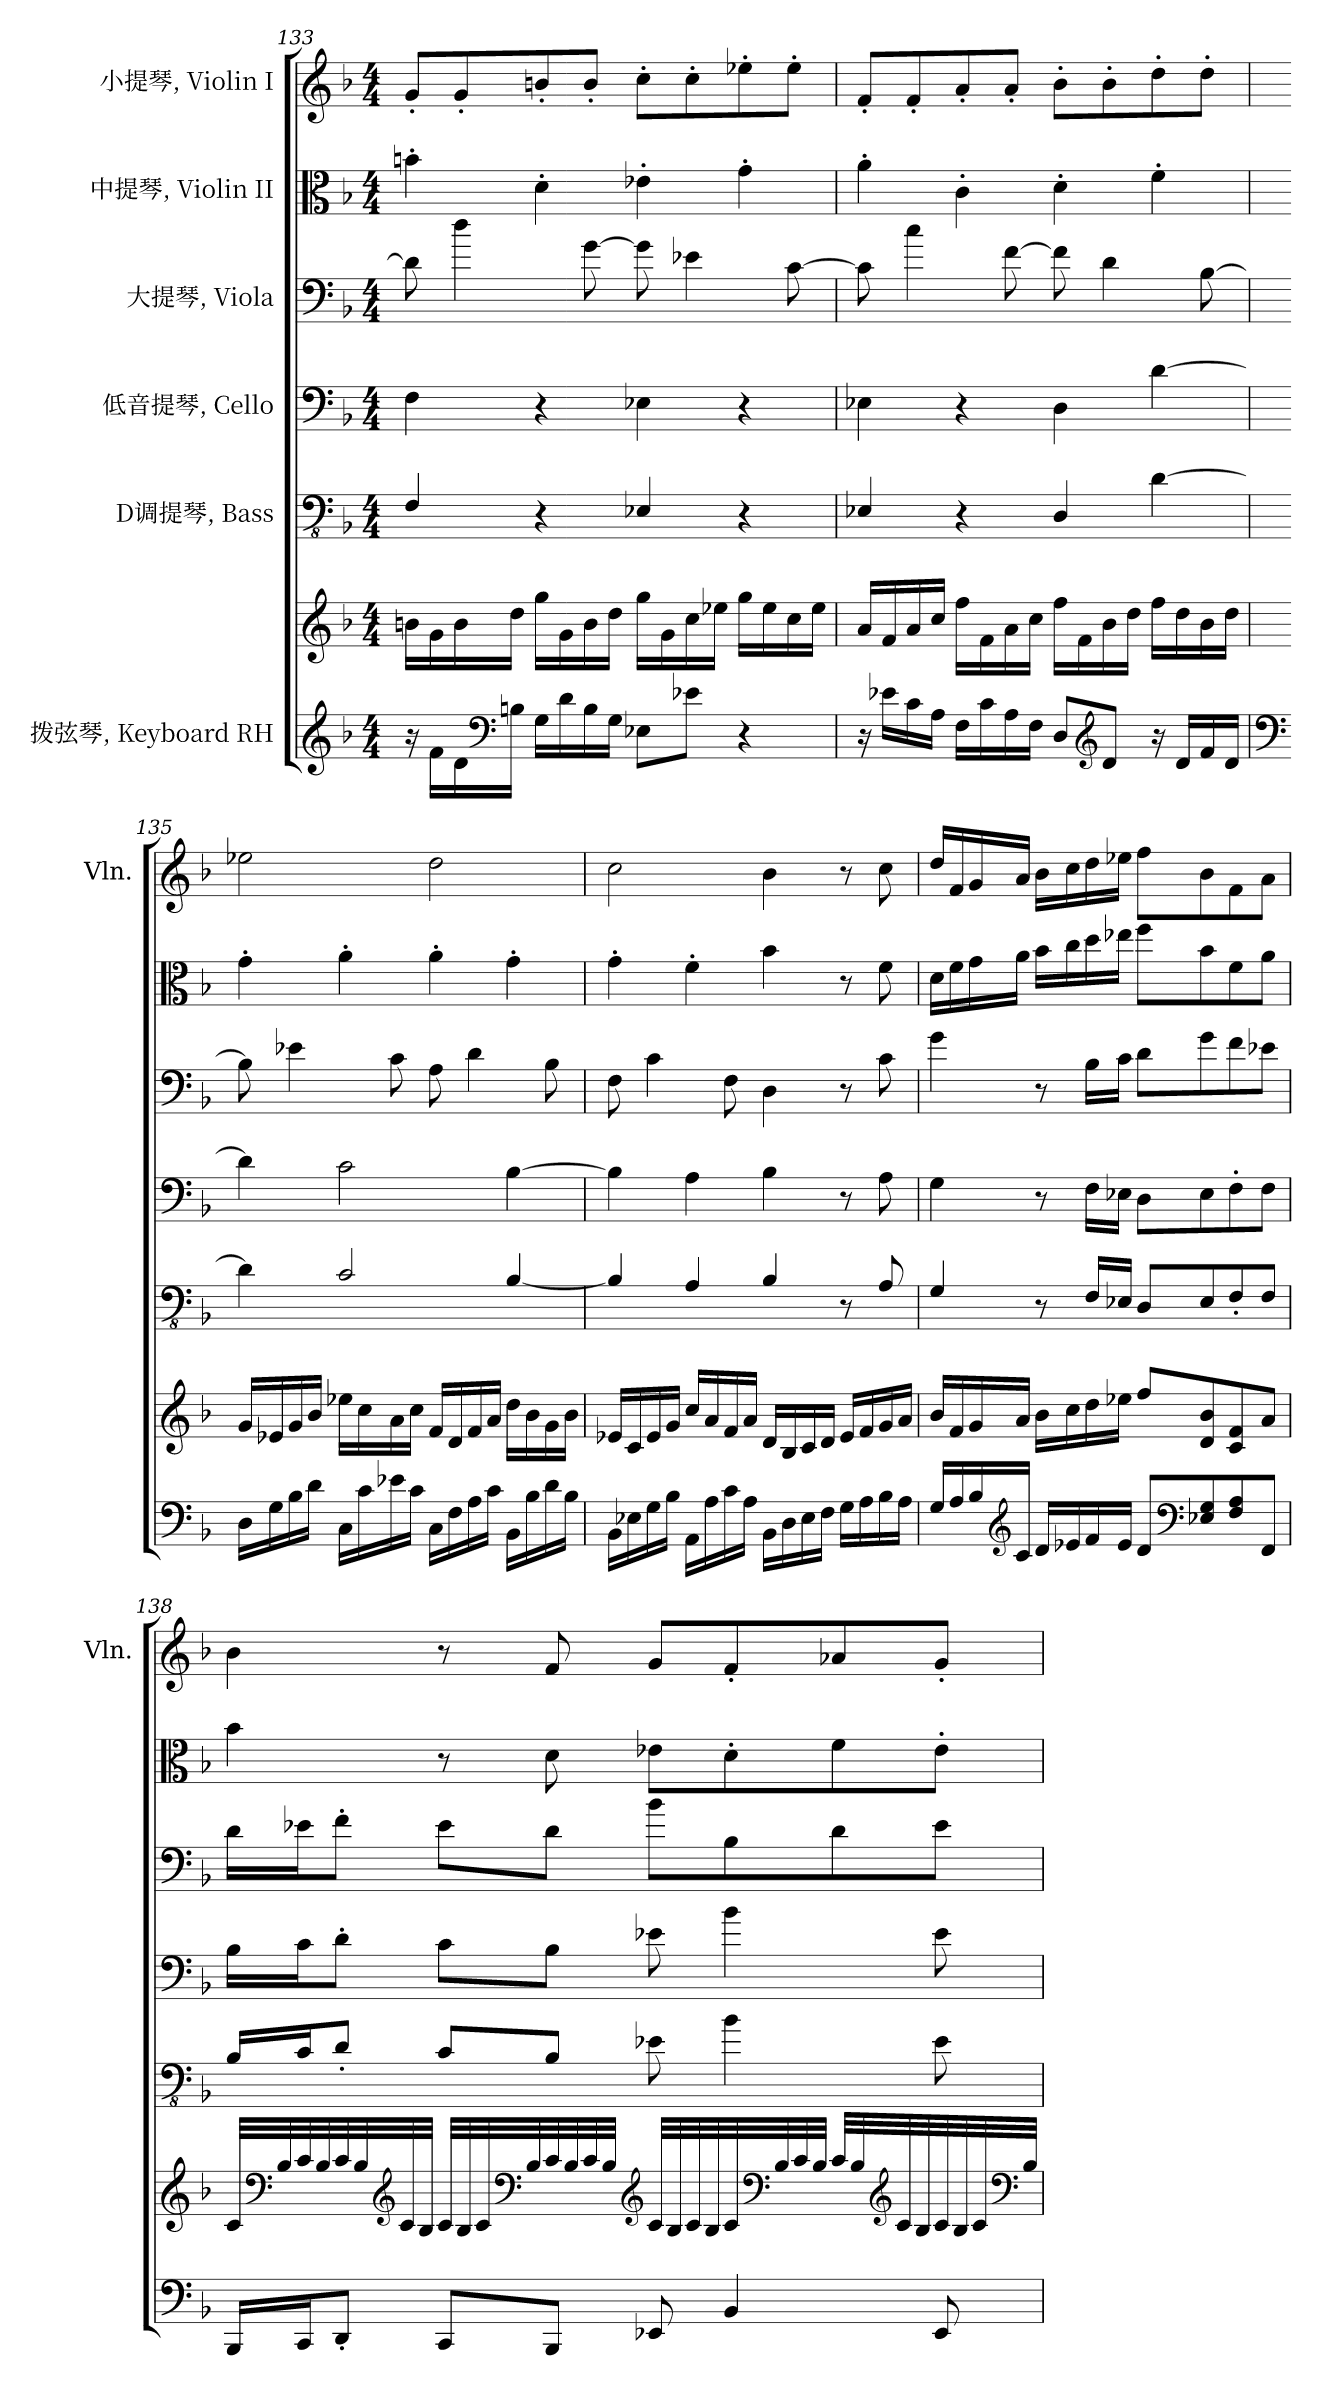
**kern	**kern	**kern	**kern	**kern	**kern	**kern
*part6	*part6	*part5	*part4	*part3	*part2	*part1
*staff7	*staff6	*staff5	*staff4	*staff3	*staff2	*staff1
*I"拨弦琴, Keyboard RH	*	*I"D调提琴, Bass	*I"低音提琴, Cello	*I"大提琴, Viola	*I"中提琴, Violin II	*I"小提琴, Violin I
*	*	*	*	*	*	*I'Vln.
!!LO:PB:g=z
*clefG2	*clefG2	*clefFv4	*clefF4	*clefF4	*clefC3	*clefG2
*	*	*ITrd7c12	*ITrd7c12	*	*	*
*k[b-]	*k[b-]	*k[b-]	*k[b-]	*k[b-]	*k[b-]	*k[b-]
*M4/4	*M4/4	*M4/4	*M4/4	*M4/4	*M4/4	*M4/4
=133	=133	=133	=133	=133	=133	=133
16r	16bn\LL	4FFF/	4FF\	8d\]	4bn'\	8g'/L
16f\LL	16g\	.	.	.	.	.
16d\	16b\	.	.	4dd\	.	8g'/
*clefF4	*	*	*	*	*	*
16Bn\JJ	16dd\JJ	.	.	.	.	.
16G\LL	16gg\LL	4r	4r	.	4d'\	8bn'/
16d\	16g\	.	.	.	.	.
16B\	16b\	.	.	[8g\	.	8b'/J
16G\JJ	16dd\JJ	.	.	.	.	.
8E-X\L	16gg\LL	4EEE-X/	4EE-X\	8g\]	4e-X'\	8cc'\L
.	16g\	.	.	.	.	.
8e-X\J	16cc\	.	.	4e-X\	.	8cc'\
.	16ee-X\JJ	.	.	.	.	.
4r	16gg\LL	4r	4r	.	4g'\	8ee-X'\
.	16ee-\	.	.	.	.	.
.	16cc\	.	.	[8c\	.	8ee-'\J
.	16ee-\JJ	.	.	.	.	.
=134	=134	=134	=134	=134	=134	=134
16r	16a/LL	4EEE-X/	4EE-X\	8c\]	4a'\	8f'/L
16e-X\LL	16f/	.	.	.	.	.
16c\	16a/	.	.	4cc\	.	8f'/
16A\JJ	16cc/JJ	.	.	.	.	.
16F\LL	16ff\LL	4r	4r	.	4c'\	8a'/
16c\	16f\	.	.	.	.	.
16A\	16a\	.	.	[8f\	.	8a'/J
16F\JJ	16cc\JJ	.	.	.	.	.
8D/L	16ff\LL	4DDD/	4DD\	8f\]	4d'\	8b-'\L
.	16f\	.	.	.	.	.
*clefG2	*	*	*	*	*	*
8d/J	16b-\	.	.	4d\	.	8b-'\
.	16dd\JJ	.	.	.	.	.
16r	16ff\LL	[4DD\	[4D\	.	4f'\	8dd'\
16d/LL	16dd\	.	.	.	.	.
16f/	16b-\	.	.	[8B-\	.	8dd'\J
16d/JJ	16dd\JJ	.	.	.	.	.
!!LO:PB:g=z
=135	=135	=135	=135	=135	=135	=135
*clefF4	*	*	*	*	*	*
16D\LL	16g/LL	4DD\]	4D\]	8B-\]	4g'\	2ee-X\
16G\	16e-X/	.	.	.	.	.
16B-\	16g/	.	.	4e-X\	.	.
16d\JJ	16b-/JJ	.	.	.	.	.
16C\LL	16ee-X\LL	2CC/	2C\	.	4a'\	.
16c\	16cc\	.	.	.	.	.
16e-X\	16a\	.	.	8c\	.	.
16c\JJ	16cc\JJ	.	.	.	.	.
16C\LL	16f/LL	.	.	8A\	4a'\	2dd\
16F\	16d/	.	.	.	.	.
16A\	16f/	.	.	4d\	.	.
16c\JJ	16a/JJ	.	.	.	.	.
16BB-\LL	16dd\LL	[4BBB-/	[4BB-\	.	4g'\	.
16B-\	16b-\	.	.	.	.	.
16d\	16g\	.	.	8B-\	.	.
16B-\JJ	16b-\JJ	.	.	.	.	.
=136	=136	=136	=136	=136	=136	=136
16BB-\LL	16e-X/LL	4BBB-/]	4BB-\]	8F\	4g'\	2cc\
16E-X\	16c/	.	.	.	.	.
16G\	16e-/	.	.	4c\	.	.
16B-\JJ	16g/JJ	.	.	.	.	.
16AA\LL	16cc/LL	4AAA/	4AA\	.	4f'\	.
16A\	16a/	.	.	.	.	.
16c\	16f/	.	.	8F\	.	.
16A\JJ	16a/JJ	.	.	.	.	.
16BB-\LL	16d/LL	4BBB-/	4BB-\	4D\	4b-\	4b-\
16D\	16B-/	.	.	.	.	.
16E-\	16c/	.	.	.	.	.
16F\JJ	16d/JJ	.	.	.	.	.
16G\LL	16e-/LL	8r	8r	8r	8r	8r
16A\	16f/	.	.	.	.	.
16B-\	16g/	8AAA/	8AA\	8c\	8f\	8cc\
16A\JJ	16a/JJ	.	.	.	.	.
!!LO:PB:g=z
=137	=137	=137	=137	=137	=137	=137
16G/LL	16b-/LL	4GGG/	4GG\	4g\	16d\LL	16dd/LL
16A/	16f/	.	.	.	16f\	16f/
16B-/	16g/	.	.	.	16g\	16g/
*clefG2	*	*	*	*	*	*
16c/JJ	16a/JJ	.	.	.	16a\JJ	16a/JJ
16d/LL	16b-\LL	8r	8r	8r	16b-\LL	16b-\LL
16e-X/	16cc\	.	.	.	16cc\	16cc\
16f/	16dd\	16FFF/LL	16FF\LL	16B-\LL	16dd\	16dd\
16e-/JJ	16ee-X\JJ	16EEE-X/JJ	16EE-X\JJ	16c\JJ	16ee-X\JJ	16ee-X\JJ
8d/L	8ff/L	8DDD/L	8DD\L	8d\L	8ff\L	8ff\L
*clefF4	*	*	*	*	*	*
8E-X/ 8G/	8d/ 8b-/	8EEE-/	8EE-\	8g\	8b-\	8b-\
8F/ 8A/	8c/ 8f/	8FFF'/	8FF'\	8f\	8f\	8f\
8FF/J	8a/J	8FFF/J	8FF\J	8e-X\J	8a\J	8a\J
!!LO:PB:g=z
=138	=138	=138	=138	=138	=138	=138
16BBB-/LL	32c/LLL	16BBB-/LL	16BB-\LL	16d\LL	4b-\	4b-\
*	*clefF4	*	*	*	*	*
.	32B-/	.	.	.	.	.
16CC/J	32c/	16CC/J	16C\J	16e-X\J	.	.
.	32B-/	.	.	.	.	.
8DD'/J	32c/	8DD'/J	8D'\J	8f'\J	.	.
.	32B-/	.	.	.	.	.
*	*clefG2	*	*	*	*	*
.	32c/	.	.	.	.	.
.	32B-/JJJ	.	.	.	.	.
8CC/L	32c/LLL	8CC/L	8C\L	8e-\L	8r	8r
.	32B-/	.	.	.	.	.
.	32c/	.	.	.	.	.
*	*clefF4	*	*	*	*	*
.	32B-/	.	.	.	.	.
8BBB-/J	32c/	8BBB-/J	8BB-\J	8d\J	8d\	8f/
.	32B-/	.	.	.	.	.
.	32c/	.	.	.	.	.
.	32B-/JJJ	.	.	.	.	.
*	*clefG2	*	*	*	*	*
8EE-X/	32c/LLL	8EE-X\	8E-X\	8b-\L	8e-X\L	8g/L
.	32B-/	.	.	.	.	.
.	32c/	.	.	.	.	.
.	32B-/	.	.	.	.	.
4BB-/	32c/	4BB-\	4B-\	8B-\	8d'\	8f'/
*	*clefF4	*	*	*	*	*
.	32B-/	.	.	.	.	.
.	32c/	.	.	.	.	.
.	32B-/JJJ	.	.	.	.	.
.	32c/LLL	.	.	8d\	8f\	8a-X/
.	32B-/	.	.	.	.	.
*	*clefG2	*	*	*	*	*
.	32c/	.	.	.	.	.
.	32B-/	.	.	.	.	.
8EE-/	32c/	8EE-\	8E-\	8e-\J	8e-'\J	8g'/J
.	32B-/	.	.	.	.	.
.	32c/	.	.	.	.	.
*	*clefF4	*	*	*	*	*
.	32B-/JJJ	.	.	.	.	.
=	=	=	=	=	=	=
*-	*-	*-	*-	*-	*-	*-
